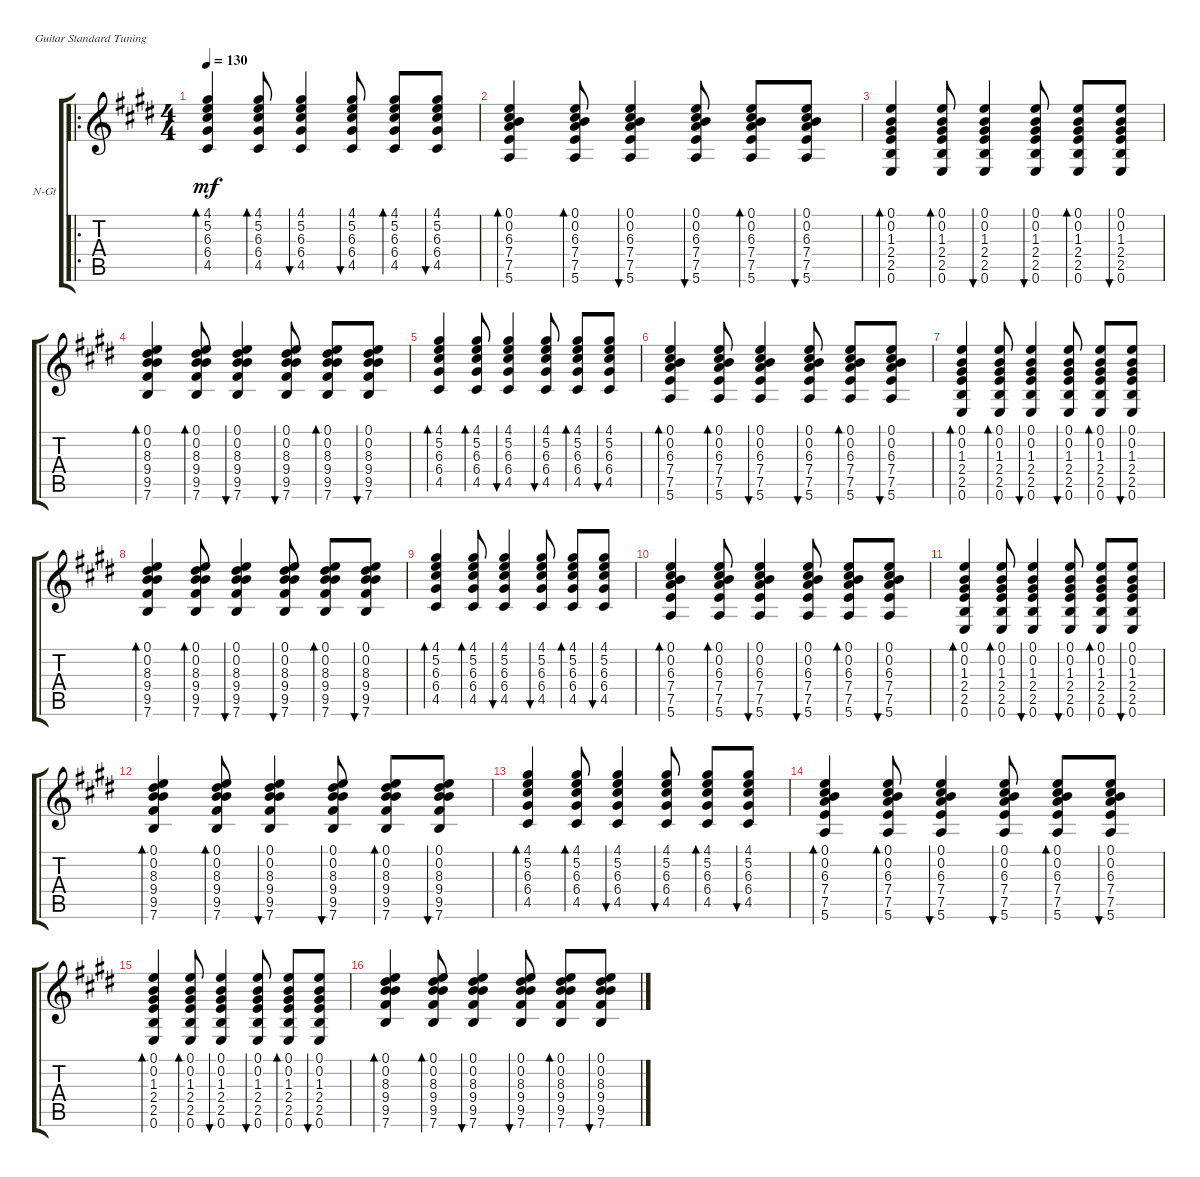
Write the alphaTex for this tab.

\defaultSystemsLayout 4
\bracketExtendMode groupsimilarinstruments
\firstSystemTrackNameOrientation horizontal
\otherSystemsTrackNameOrientation horizontal
\track ("КУПЛЕТТТТ" "N-Gt") {instrument acousticguitarsteel}
\staff {score tabs}
\tuning (E4 B3 G3 D3 A2 E2)
\ro
\ts (4 4)
\tempo 130
\clef g2
\scale
0.333333
\ks c#minor
(4.5 6.4 6.3 5.2 4.1).4{bd 30 dy mf} (4.5 6.4 6.3 5.2 4.1).8{bd 30} (4.5 6.4 6.3 5.2 4.1).4{bu 30} (4.5 6.4 6.3 5.2 4.1).8{bu 30} (4.5 6.4 6.3 5.2 4.1).8{bd 30} (4.5 6.4 6.3 5.2 4.1).8{bu 30} |
\scale
0.333333 (7.5 7.4 6.3 0.2 0.1 5.6).4{bd 30} (7.5 7.4 6.3 0.2 0.1 5.6).8{bd 30} (7.5 7.4 6.3 0.2 0.1 5.6).4{bu 30} (7.5 7.4 6.3 0.2 0.1 5.6).8{bu 30} (7.5 7.4 6.3 0.2 0.1 5.6).8{bd 30} (7.5 7.4 6.3 0.2 0.1 5.6).8{bu 30} |
\scale
0.333333 (2.5 2.4 1.3 0.2 0.1 0.6).4{bd 30} (2.5 2.4 1.3 0.2 0.1 0.6).8{bd 30} (2.5 2.4 1.3 0.2 0.1 0.6).4{bu 30} (2.5 2.4 1.3 0.2 0.1 0.6).8{bu 30} (2.5 2.4 1.3 0.2 0.1 0.6).8{bd 30} (2.5 2.4 1.3 0.2 0.1 0.6).8{bu 30} |
\scale
0.333333 (9.5 9.4 8.3 0.2 0.1 7.6).4{bd 30} (9.5 9.4 8.3 0.2 0.1 7.6).8{bd 30} (9.5 9.4 8.3 0.2 0.1 7.6).4{bu 30} (9.5 9.4 8.3 0.2 0.1 7.6).8{bu 30} (9.5 9.4 8.3 0.2 0.1 7.6).8{bd 30} (9.5 9.4 8.3 0.2 0.1 7.6).8{bu 30} |
\scale
0.333333 (4.5 6.4 6.3 5.2 4.1).4{bd 30} (4.5 6.4 6.3 5.2 4.1).8{bd 30} (4.5 6.4 6.3 5.2 4.1).4{bu 30} (4.5 6.4 6.3 5.2 4.1).8{bu 30} (4.5 6.4 6.3 5.2 4.1).8{bd 30} (4.5 6.4 6.3 5.2 4.1).8{bu 30} |
\scale
0.333333 (7.5 7.4 6.3 0.2 0.1 5.6).4{bd 30} (7.5 7.4 6.3 0.2 0.1 5.6).8{bd 30} (7.5 7.4 6.3 0.2 0.1 5.6).4{bu 30} (7.5 7.4 6.3 0.2 0.1 5.6).8{bu 30} (7.5 7.4 6.3 0.2 0.1 5.6).8{bd 30} (7.5 7.4 6.3 0.2 0.1 5.6).8{bu 30} |
\scale
0.333333 (2.5 2.4 1.3 0.2 0.1 0.6).4{bd 30} (2.5 2.4 1.3 0.2 0.1 0.6).8{bd 30} (2.5 2.4 1.3 0.2 0.1 0.6).4{bu 30} (2.5 2.4 1.3 0.2 0.1 0.6).8{bu 30} (2.5 2.4 1.3 0.2 0.1 0.6).8{bd 30} (2.5 2.4 1.3 0.2 0.1 0.6).8{bu 30} |
\scale
0.333333 (9.5 9.4 8.3 0.2 0.1 7.6).4{bd 30} (9.5 9.4 8.3 0.2 0.1 7.6).8{bd 30} (9.5 9.4 8.3 0.2 0.1 7.6).4{bu 30} (9.5 9.4 8.3 0.2 0.1 7.6).8{bu 30} (9.5 9.4 8.3 0.2 0.1 7.6).8{bd 30} (9.5 9.4 8.3 0.2 0.1 7.6).8{bu 30} |
\scale
0.333333 (4.5 6.4 6.3 5.2 4.1).4{bd 30} (4.5 6.4 6.3 5.2 4.1).8{bd 30} (4.5 6.4 6.3 5.2 4.1).4{bu 30} (4.5 6.4 6.3 5.2 4.1).8{bu 30} (4.5 6.4 6.3 5.2 4.1).8{bd 30} (4.5 6.4 6.3 5.2 4.1).8{bu 30} |
\scale
0.333333 (7.5 7.4 6.3 0.2 0.1 5.6).4{bd 30} (7.5 7.4 6.3 0.2 0.1 5.6).8{bd 30} (7.5 7.4 6.3 0.2 0.1 5.6).4{bu 30} (7.5 7.4 6.3 0.2 0.1 5.6).8{bu 30} (7.5 7.4 6.3 0.2 0.1 5.6).8{bd 30} (7.5 7.4 6.3 0.2 0.1 5.6).8{bu 30} |
\scale
0.333333 (2.5 2.4 1.3 0.2 0.1 0.6).4{bd 30} (2.5 2.4 1.3 0.2 0.1 0.6).8{bd 30} (2.5 2.4 1.3 0.2 0.1 0.6).4{bu 30} (2.5 2.4 1.3 0.2 0.1 0.6).8{bu 30} (2.5 2.4 1.3 0.2 0.1 0.6).8{bd 30} (2.5 2.4 1.3 0.2 0.1 0.6).8{bu 30} |
\scale
0.333333 (9.5 9.4 8.3 0.2 0.1 7.6).4{bd 30} (9.5 9.4 8.3 0.2 0.1 7.6).8{bd 30} (9.5 9.4 8.3 0.2 0.1 7.6).4{bu 30} (9.5 9.4 8.3 0.2 0.1 7.6).8{bu 30} (9.5 9.4 8.3 0.2 0.1 7.6).8{bd 30} (9.5 9.4 8.3 0.2 0.1 7.6).8{bu 30} |
\scale
0.333333 (4.5 6.4 6.3 5.2 4.1).4{bd 30} (4.5 6.4 6.3 5.2 4.1).8{bd 30} (4.5 6.4 6.3 5.2 4.1).4{bu 30} (4.5 6.4 6.3 5.2 4.1).8{bu 30} (4.5 6.4 6.3 5.2 4.1).8{bd 30} (4.5 6.4 6.3 5.2 4.1).8{bu 30} |
\scale
0.333333 (7.5 7.4 6.3 0.2 0.1 5.6).4{bd 30} (7.5 7.4 6.3 0.2 0.1 5.6).8{bd 30} (7.5 7.4 6.3 0.2 0.1 5.6).4{bu 30} (7.5 7.4 6.3 0.2 0.1 5.6).8{bu 30} (7.5 7.4 6.3 0.2 0.1 5.6).8{bd 30} (7.5 7.4 6.3 0.2 0.1 5.6).8{bu 30} |
\scale
0.333333 (2.5 2.4 1.3 0.2 0.1 0.6).4{bd 30} (2.5 2.4 1.3 0.2 0.1 0.6).8{bd 30} (2.5 2.4 1.3 0.2 0.1 0.6).4{bu 30} (2.5 2.4 1.3 0.2 0.1 0.6).8{bu 30} (2.5 2.4 1.3 0.2 0.1 0.6).8{bd 30} (2.5 2.4 1.3 0.2 0.1 0.6).8{bu 30} |
\scale
0.333333 (9.5 9.4 8.3 0.2 0.1 7.6).4{bd 30} (9.5 9.4 8.3 0.2 0.1 7.6).8{bd 30} (9.5 9.4 8.3 0.2 0.1 7.6).4{bu 30} (9.5 9.4 8.3 0.2 0.1 7.6).8{bu 30} (9.5 9.4 8.3 0.2 0.1 7.6).8{bd 30} (9.5 9.4 8.3 0.2 0.1 7.6).8{bu 30}
